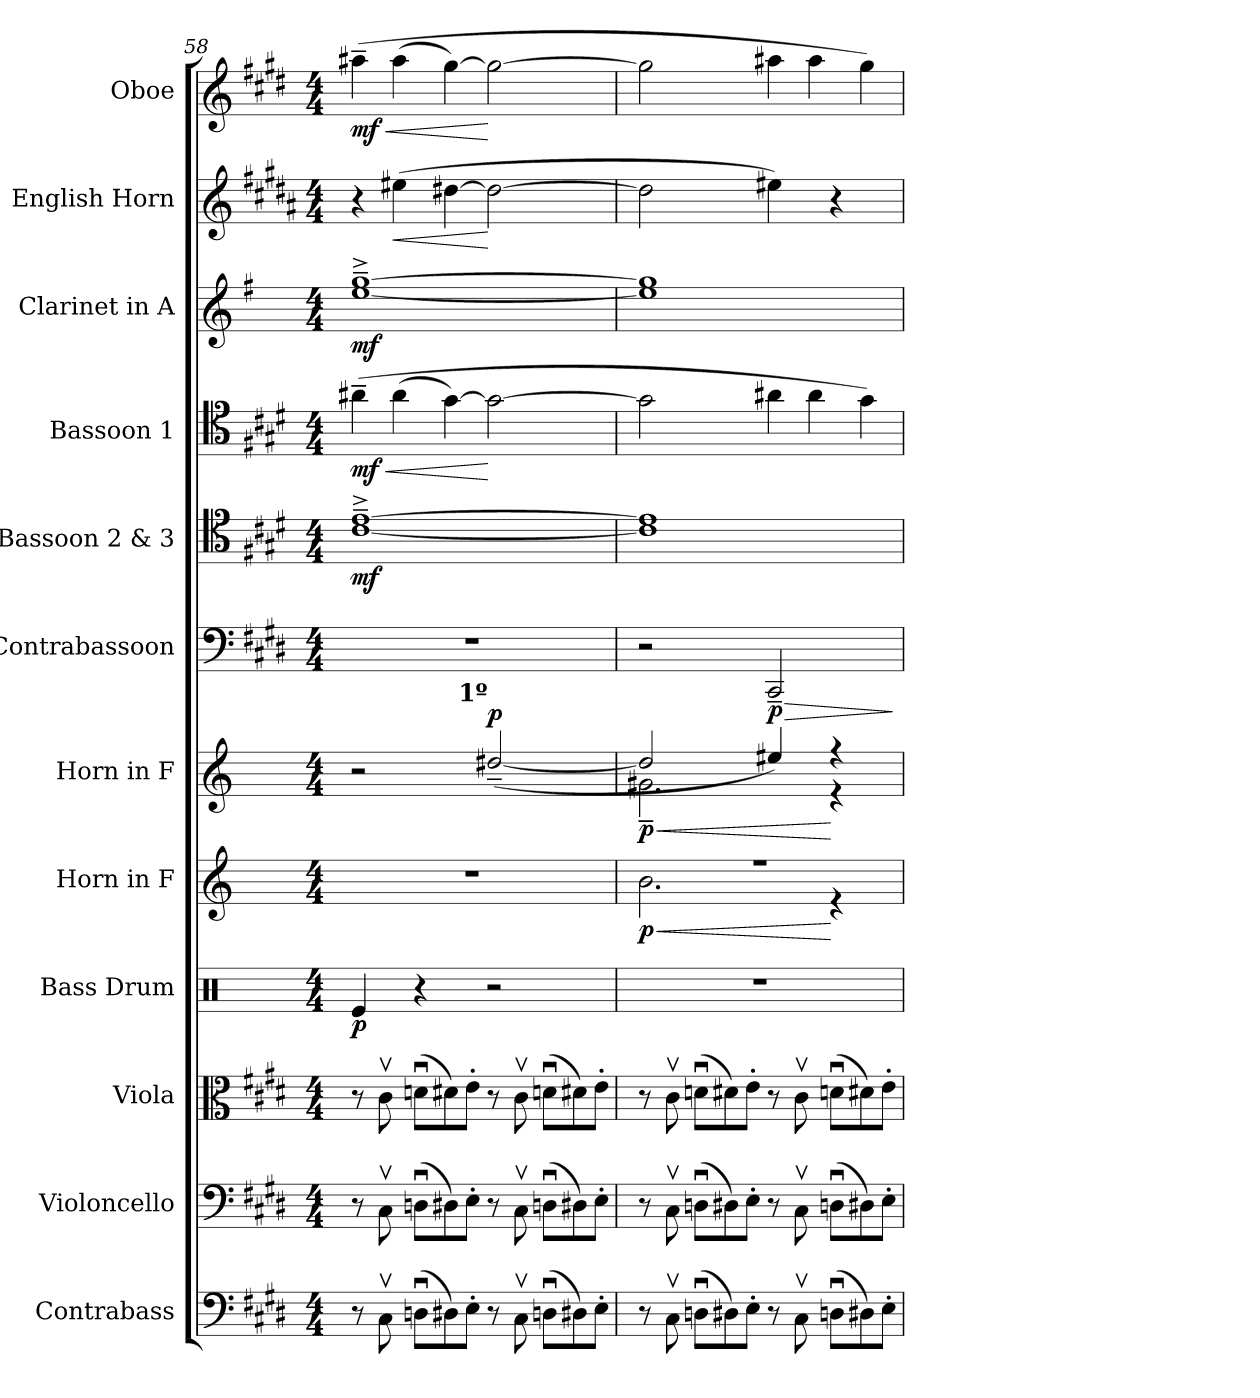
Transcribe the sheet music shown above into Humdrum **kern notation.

**kern	**kern	**kern	**kern	**dynam	**kern	**dynam	**kern	**dynam	**kern	**dynam	**kern	**dynam	**kern	**dynam	**kern	**dynam	**kern	**dynam	**kern	**dynam
*part12	*part11	*part10	*part9	*part9	*part8	*part8	*part7	*part7	*part6	*part6	*part5	*part5	*part4	*part4	*part3	*part3	*part2	*part2	*part1	*part1
*staff12	*staff11	*staff10	*staff9	*staff9	*staff8	*staff8	*staff7	*staff7	*staff6	*staff6	*staff5	*staff5	*staff4	*staff4	*staff3	*staff3	*staff2	*staff2	*staff1	*staff1
*I"Contrabass	*I"Violoncello	*I"Viola	*I"Bass Drum	*	*I"Horn in F	*	*I"Horn in F	*	*I"Contrabassoon	*	*I"Bassoon 2 & 3	*	*I"Bassoon 1	*	*I"Clarinet in A	*	*I"English Horn	*	*I"Oboe	*
*I'Cb.	*I'Vc.	*I'Vla.	*I'B. D.	*	*I'Hn.	*	*I'Hn.	*	*I'Cbsn.	*	*I'Bsn.	*	*I'Bsn.	*	*I'Cl.	*	*	*	*	*
*clefF4	*clefF4	*clefC3	*clefX	*	*clefG2	*	*clefG2	*	*clefF4	*	*clefC4	*	*clefC4	*	*clefG2	*	*clefG2	*	*clefG2	*
*ITrd7c12	*	*	*	*	*ITrd4c7	*	*ITrd4c7	*	*ITrd7c12	*	*	*	*	*	*ITrd2c3	*	*ITrd4c7	*	*	*
*k[f#c#g#d#]	*k[f#c#g#d#]	*k[f#c#g#d#]	*k[]	*	*k[b-]	*	*k[b-]	*	*k[f#c#g#d#]	*	*k[f#c#g#d#]	*	*k[f#c#g#d#]	*	*k[f#c#g#d#]	*	*k[f#c#g#d#]	*	*k[f#c#g#d#]	*
*E:	*E:	*E:	*C:	*	*F:	*	*F:	*	*E:	*	*E:	*	*E:	*	*E:	*	*E:	*	*E:	*
*M4/4	*M4/4	*M4/4	*M4/4	*	*M4/4	*	*M4/4	*	*M4/4	*	*M4/4	*	*M4/4	*	*M4/4	*	*M4/4	*	*M4/4	*
*	*	*	*	*	*	*	*	*	*	*	*	*	*Xtuplet	*	*	*	*	*	*	*
=58	=58	=58	=58	=58	=58	=58	=58	=58	=58	=58	=58	=58	=58	=58	=58	=58	=58	=58	=58	=58
!	!	!	!	!	!	!	!	!	!	!	!	!	!	!LO:HP:b	!	!	!	!	!	!
*	*	*	*	*	*	*	*	*	*	*	*	*	*	*	*	*	*Xtuplet	*	*Xtuplet	*
!	!	!	!	!	!	!	!	!	!	!	!	!	!	!	!	!	!	!	!	!LO:HP:b
8r	8r	8r	4Re	p	1r	.	2r	.	1r	.	[1c#~^ [1e~^	mf	(6a#X~	< mf	[1cc#~^ [1ee~^	mf	6r	.	(6aa#X~	< mf
8CC#v\	8C#v\	8c#v	.	.	.	.	.	.	.	.	.	.	.	.	.	.	.	.	.	.
!	!	!	!	!	!	!	!	!	!	!	!	!	!	!	!	!	!	!LO:HP:b	!	!
.	.	.	.	.	.	.	.	.	.	.	.	.	(6a#	.	.	.	(6a#X	<	(6aa#	.
*Xtuplet	*Xtuplet	*Xtuplet	*	*	*	*	*	*	*	*	*	*	*	*	*	*	*	*	*	*
(12DDnuL	(12DnuL	(12dnuL	4r	.	.	.	.	.	.	.	.	.	.	.	.	.	.	.	.	.
12DD#X)	12D#X)	12d#X)	.	.	.	.	.	.	.	.	.	.	[6g#)	.	.	.	[6g#X	.	[6gg#)	.
12EE'J	12E'J	12e'J	.	.	.	.	.	.	.	.	.	.	.	.	.	.	.	.	.	.
!	!	!	!	!	!	!	!LO:TX:a:B:rj:t=1º	!	!	!	!	!	!	!	!	!	!	!	!	!
!	!	!	!	!	!	!	!	!LO:DY:a	!	!	!	!	!	!	!	!	!	!	!	!
8r	8r	8r	2r	.	.	.	(>[2g#X~>/	p	.	.	.	.	2g#_	[	.	.	2g#_	[	2gg#_	[
8CC#v\	8C#v\	8c#v	.	.	.	.	.	.	.	.	.	.	.	.	.	.	.	.	.	.
(12DDnuL	(12DnuL	(12dnuL	.	.	.	.	.	.	.	.	.	.	.	.	.	.	.	.	.	.
12DD#X)	12D#X)	12d#X)	.	.	.	.	.	.	.	.	.	.	.	.	.	.	.	.	.	.
12EE'J	12E'J	12e'J	.	.	.	.	.	.	.	.	.	.	.	.	.	.	.	.	.	.
=59	=59	=59	=59	=59	=59	=59	=59	=59	=59	=59	=59	=59	=59	=59	=59	=59	=59	=59	=59	=59
*	*	*	*	*	*^	*	*	*	*	*	*	*	*	*	*	*	*	*	*	*
!	!	!	!	!	!	!	!LO:HP:b	!	!LO:HP:b	!	!	!	!	!	!	!	!	!	!	!	!
*	*	*	*	*	*	*	*	*^	*	*	*	*	*	*	*	*	*	*	*	*	*
8r	8r	8r	1r	.	1rff	2.e	< p	2g#]	2.c#X~	< p	2r	.	1c#] 1e]	.	2g#]	.	1cc#] 1ee]	.	2g#]	.	2gg#]	.
8CC#v\	8C#v\	8c#v	.	.	.	.	.	.	.	.	.	.	.	.	.	.	.	.	.	.	.	.
(12DDnuL	(12DnuL	(12dnuL	.	.	.	.	.	.	.	.	.	.	.	.	.	.	.	.	.	.	.	.
12DD#X)	12D#X)	12d#X)	.	.	.	.	.	.	.	.	.	.	.	.	.	.	.	.	.	.	.	.
12EE'J	12E'J	12e'J	.	.	.	.	.	.	.	.	.	.	.	.	.	.	.	.	.	.	.	.
!	!	!	!	!	!	!	!	!	!	!	!	!LO:HP:b	!	!	!	!	!	!	!	!	!	!
8r	8r	8r	.	.	.	.	.	4a#X)	.	.	2CCC#~	> p	.	.	6a#X	.	.	.	4a#X)	.	6aa#X	.
8CC#v\	8C#v\	8c#v	.	.	.	.	.	.	.	.	.	.	.	.	.	.	.	.	.	.	.	.
.	.	.	.	.	.	.	.	.	.	.	.	.	.	.	6a#	.	.	.	.	.	6aa#	.
(12DDnuL	(12DnuL	(12dnuL	.	.	.	4r	[	4rff	4re	[	.	.	.	.	.	.	.	.	4r	.	.	.
12DD#X)	12D#X)	12d#X)	.	.	.	.	.	.	.	.	.	.	.	.	6g#)	.	.	.	.	.	6gg#)	.
12EE'J	12E'J	12e'J	.	.	.	.	.	.	.	.	.	.	.	.	.	.	.	.	.	.	.	.
*	*	*	*	*	*v	*v	*	*	*	*	*	*	*	*	*	*	*	*	*	*	*	*
*	*	*	*	*	*	*	*v	*v	*	*	*	*	*	*	*	*	*	*	*	*	*
.	.	.	.	.	.	.	.	.	.	]	.	.	.	.	.	.	.	.	.	.
=	=	=	=	=	=	=	=	=	=	=	=	=	=	=	=	=	=	=	=	=
*-	*-	*-	*-	*-	*-	*-	*-	*-	*-	*-	*-	*-	*-	*-	*-	*-	*-	*-	*-	*-
